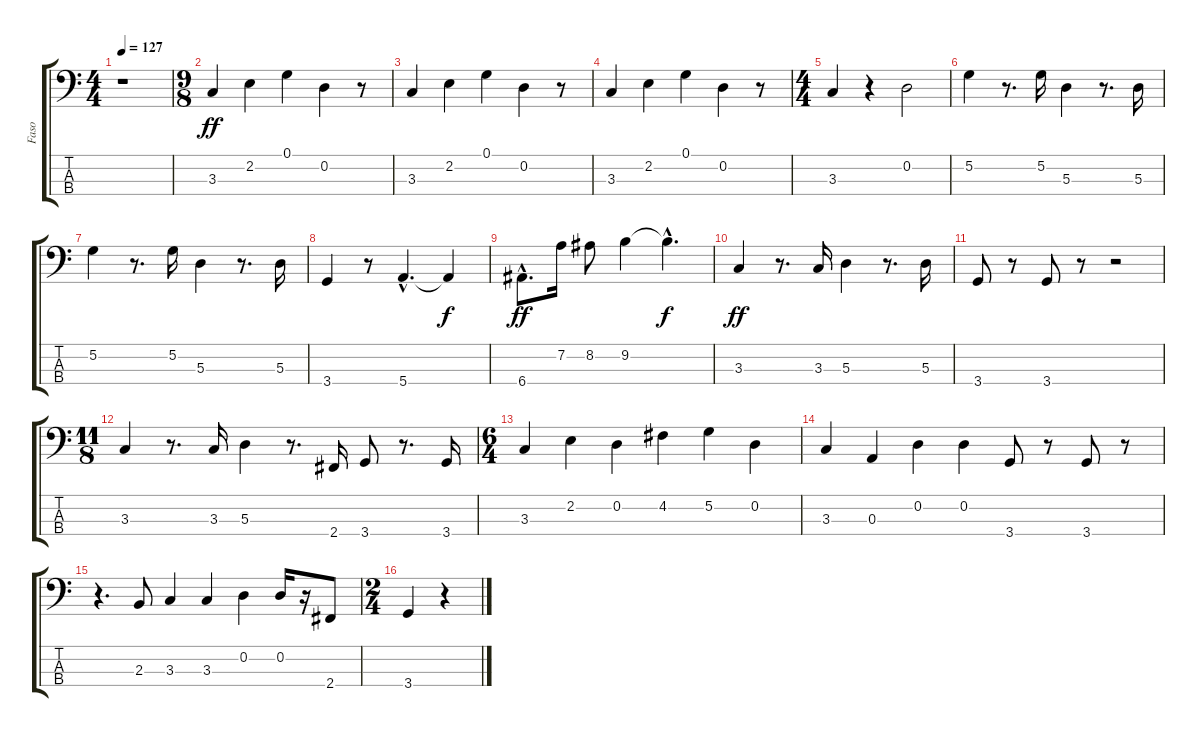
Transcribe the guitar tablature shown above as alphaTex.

\track ("Faso" "Faso") {instrument electricbasspick}
\staff {score tabs}
\tuning (G2 D2 A1 E1) {hide}
\ts (4 4)
\tempo 127
\clef f4
\ks c
r.1{dy ff instrument electricbasspick} |
\ts (9 8)
3.3.4 2.2.4 0.1.4 0.2.4 r.8 |
3.3.4 2.2.4 0.1.4 0.2.4 r.8 |
3.3.4 2.2.4 0.1.4 0.2.4 r.8 |
\ts (4 4)
3.3.4 r.4 0.2.2 |
5.2.4 r.8{d} 5.2.16 5.3.4 r.8{d} 5.3.16 |
5.2.4 r.8{d} 5.2.16 5.3.4 r.8{d} 5.3.16 |
3.4.4 r.8 5.4{hac}.4{d} 5.4{t}.4{dy f} |
6.4{hac}.8{d dy ff} 7.2.16 8.2.8 9.2.4 9.2{hac t}.4{d dy f} |
3.3.4{dy ff} r.8{d} 3.3.16 5.3.4 r.8{d} 5.3.16 |
3.4.8 r.8 3.4.8 r.8 r.2 |
\ts (11 8)
3.3.4 r.8{d} 3.3.16 5.3.4 r.8{d} 2.4.16 3.4.8 r.8{d} 3.4.16 |
\ts (6 4)
3.3.4 2.2.4 0.2.4 4.2.4 5.2.4 0.2.4 |
3.3.4 0.3.4 0.2.4 0.2.4 3.4.8 r.8 3.4.8 r.8 |
r.4{d} 2.3.8 3.3.4 3.3.4 0.2.4 0.2.16 r.16 2.4.8 |
\ts (2 4)
3.4.4 r.4
